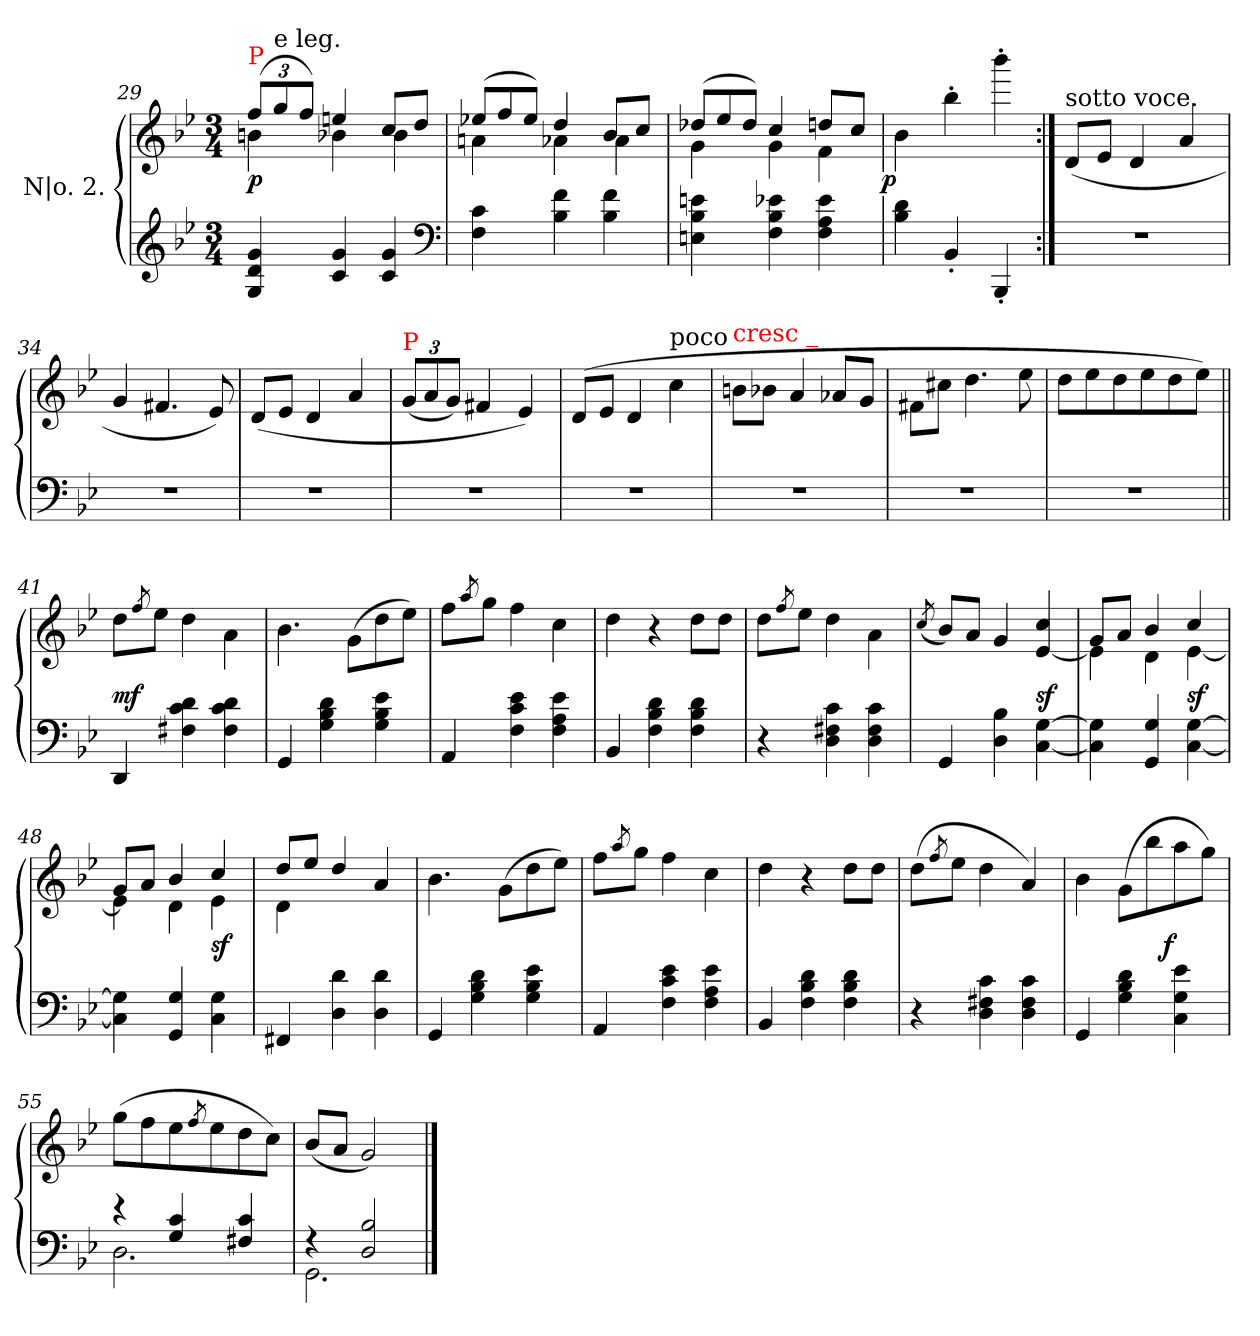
**kern	**kern	**dynam
*part2	*part1	*part1
*staff2	*staff1	*staff1
*	*I"N|o. 2.	*
*clefG2	*clefG2	*
*k[b-e-]	*k[b-e-]	*
*M3/4	*M3/4	*
*	*Xbrackettup	*
=29	=29	=29
*	*^	*
!	!LO:TX:a:color=red:t=P	!	!
4g 4d 4G	(>12ffL	4bn	p
!	!LO:TX:a:t=e leg.	!	!
.	12gg	.	.
.	12ffJ)	.	.
4g 4c	4een	4b-X	.
4g 4c	8ccL	4b-	.
.	8ddJ	.	.
*clefF4	*	*	*
=30	=30	=30	=30
*	*Xtuplet	*	*
4c 4F	(>12ee-XL	4an	.
.	12ff	.	.
.	12ee-J)	.	.
4f 4B-	4dd	4a-X	.
4f 4B-	8b-L	4a-	.
.	8ccJ	.	.
=31	=31	=31	=31
4en 4B- 4En	(>12dd-XL	4g	.
.	12ee-	.	.
.	12dd-J)	.	.
4e-X 4B- 4F	4cc	4g	.
4e- 4A 4F	8ddnL	4f	.
.	8ccJ	.	.
*	*v	*v	*
=32	=32	=32
!	!	!LO:DY:rj
4d 4B-	4b-	p
4BB-'	4bb-'	.
4BBB-'	4bbb-'	.
=33:|!	=33:|!	=33:|!
!	!LO:TX:a:t=sotto voce.	!
2.rF	(<8dL	.
.	8e-J	.
.	4d	.
.	4a	.
=34	=34	=34
2.rF	4g	.
.	4.f#X	.
.	8e-)	.
=35	=35	=35
2.rF	(<8dL	.
.	8e-J	.
.	4d	.
.	4a	.
=36	=36	=36
*	*tuplet	*
!	!LO:TX:a:color=red:t=P	!
2.rF	(<12gL	.
.	12a	.
.	12gJ)	.
.	4f#X	.
.	4e-)	.
=37	=37	=37
2.rF	(>8dL	.
.	8e-J	.
.	4d	.
!	!LO:TX:a:t=poco	!
.	4cc	.
=38	=38	=38
!	!LO:TX:a:color=red:t=cresc _	!
2.rF	8bnL	.
.	8b-XJ	.
.	4a	.
.	8a-XL	.
.	8gJ	.
=39	=39	=39
2.rF	8f#X\L	.
.	8cc#XJ	.
.	4.dd	.
.	8ee-	.
=40	=40	=40
2.rF	8ddL	.
.	8ee-	.
.	8dd	.
.	8ee-	.
.	8dd	.
.	8ee-J)	.
=41||	=41||	=41||
4DD	8ddL	mf
.	8qff/	.
.	8ee-J	.
4d 4c 4F#X	4dd	.
4d 4c 4F#	4a\	.
=42	=42	=42
4GG	4.b-	.
4d 4B- 4G	.	.
.	(>8gL	.
4e- 4B- 4G	8dd	.
.	8ee-J)	.
=43	=43	=43
4AA	8ffL	.
.	8qaa/	.
.	8ggJ	.
4e- 4c 4F	4ff	.
4e- 4A 4F	4cc	.
=44	=44	=44
4BB-	4dd	.
4d 4B- 4F	4r	.
4d 4B- 4F	8ddL	.
.	8ddJ	.
=45	=45	=45
4r	8ddL	.
.	8qff/	.
.	8ee-J	.
4c 4F#X 4D	4dd	.
4c 4F# 4D	4a\	.
=46	=46	=46
.	(<8qcc/	.
4GG	8b-L)	.
.	8aJ	.
4B- 4D	4g	.
[4G [4C	4cc [4e-	sf
=47	=47	=47
*	*^	*
4G] 4C]	8gL	4e-]	.
.	8aJ	.	.
4G 4GG	4b-	4d	.
[4G [4C	4cc	[4e-	sf
=48	=48	=48	=48
4G] 4C]	8gL	4e-]	.
.	8aJ	.	.
4G 4GG	4b-	4d	.
4G 4C	4cc	4e-	sf
=49	=49	=49	=49
4FF#X	8ddL	4d	.
.	8ee-J	.	.
4d 4D	4dd/	4ryy	.
4d 4D	4a/	4ryy	.
*	*v	*v	*
=50	=50	=50
4GG	4.b-	.
4d 4B- 4G	.	.
.	(>8gL	.
4e- 4B- 4G	8dd	.
.	8ee-J)	.
=51	=51	=51
4AA	8ffL	.
.	8qaa/	.
.	8ggJ	.
4e- 4c 4F	4ff	.
4e- 4A 4F	4cc	.
=52	=52	=52
4BB-	4dd	.
4d 4B- 4F	4r	.
4d 4B- 4F	8ddL	.
.	8ddJ	.
=53	=53	=53
4r	(>8ddL	.
.	8qff/	.
.	8ee-J	.
4c 4F#X 4D	4dd	.
4c 4F# 4D	4a)	.
=54	=54	=54
4GG	4b-	.
4d 4B- 4G	(>8gL	.
.	8bb-	.
!	!	!LO:DY:rj
4e- 4G 4C	8aa	f
.	8ggJ)	.
=55	=55	=55
*^	*	*
4re	2.D	(>8ggL	.
.	.	8ff	.
4c 4G	.	8ee-	.
.	.	8qff/	.
.	.	8ee-	.
4c 4F#X	.	8dd	.
.	.	8ccJ)	.
=56	=56	=56	=56
4rF	2.GG	(<8b-L	.
.	.	8aJ	.
2B- 2D	.	2g)	.
*v	*v	*	*
==	==	==
*-	*-	*-
